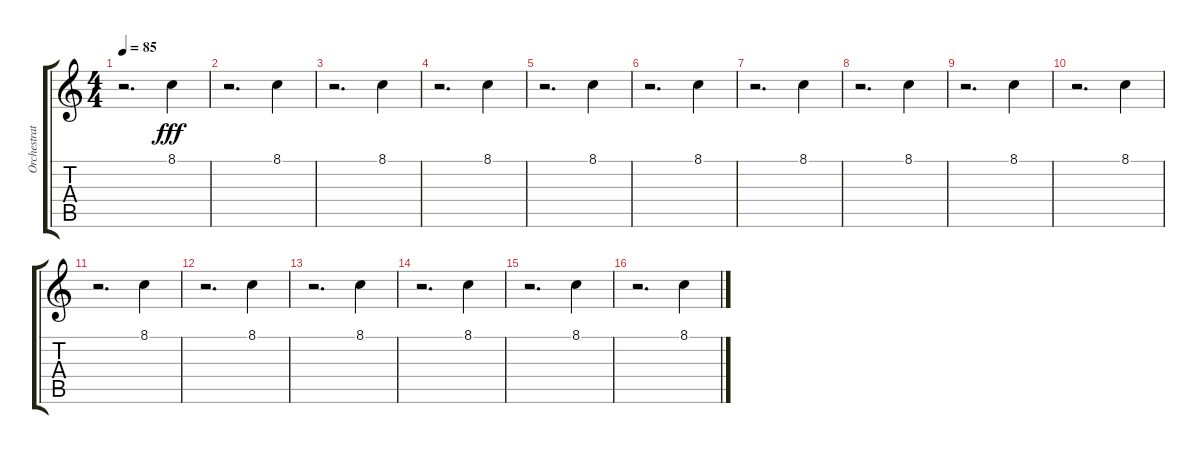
\track ("Orchestration I" "Orchestrat") {instrument trumpet}
\staff {score tabs}
\tuning (E4 B3 G3 D3 A2 E2) {hide}
\ts (4 4)
\tempo 85
\clef g2
\ks c
r.2{d dy fff} 8.1.4 |
r.2{d} 8.1.4 |
r.2{d} 8.1.4 |
r.2{d} 8.1.4 |
r.2{d} 8.1.4 |
r.2{d} 8.1.4 |
r.2{d} 8.1.4 |
r.2{d} 8.1.4 |
r.2{d} 8.1.4 |
r.2{d} 8.1.4 |
r.2{d} 8.1.4 |
r.2{d} 8.1.4 |
r.2{d} 8.1.4 |
r.2{d} 8.1.4 |
r.2{d} 8.1.4 |
r.2{d} 8.1.4
